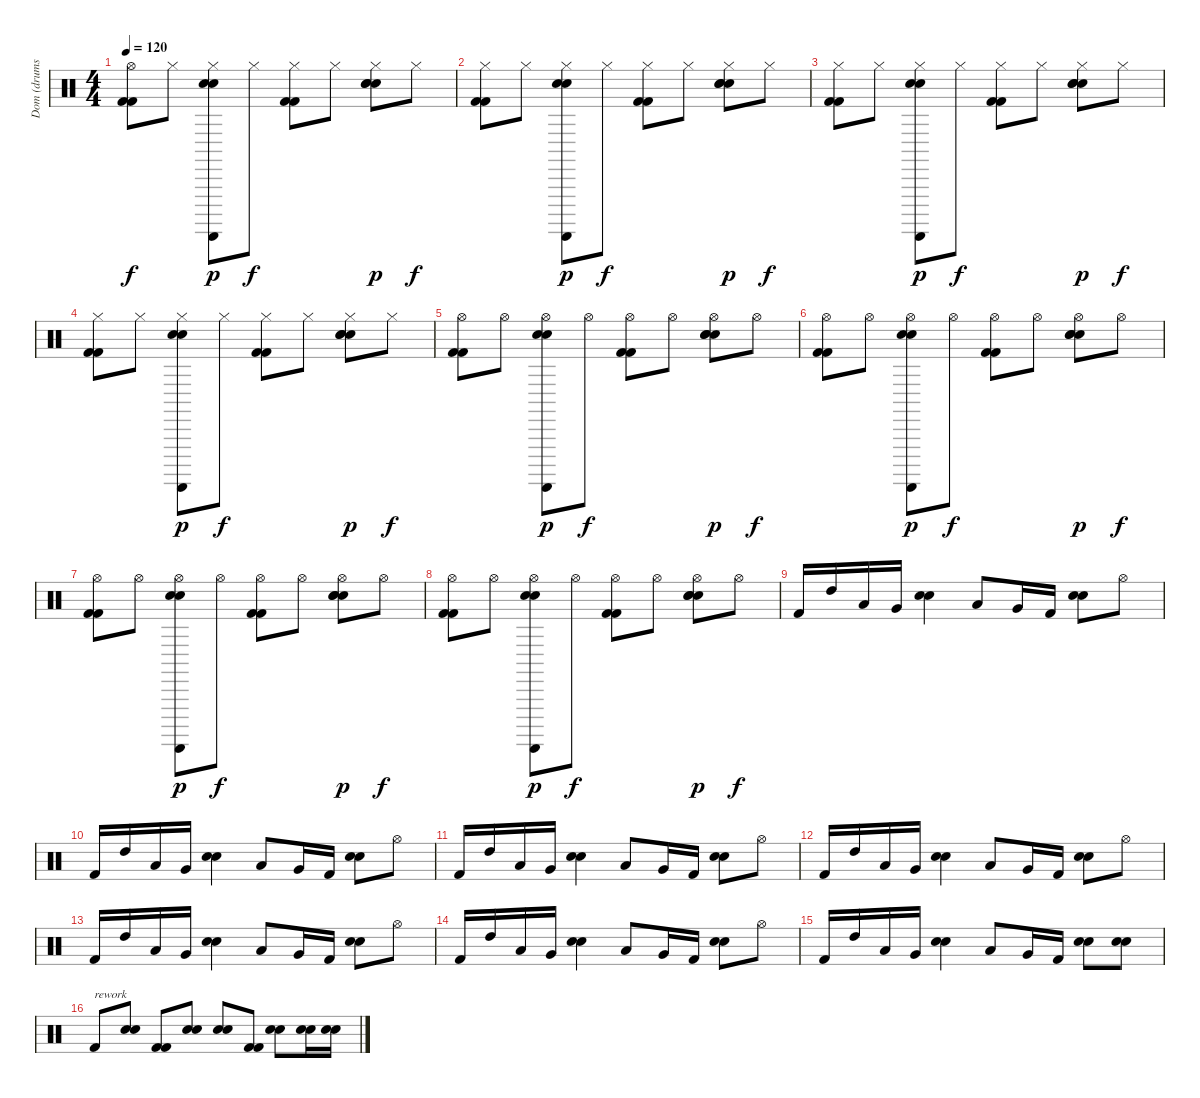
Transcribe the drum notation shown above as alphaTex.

\track ("Dom (drums)" "Dom (drums") {instrument percussion}
\staff {score}
\articulation defaults
\ts (4 4)
\tempo 120
\clef neutral
\ks c
("Hi-Hat (open)" "Kick (hit) 2" "Kick (hit) 2").8{dy f volume 13} "Hi-Hat (closed)".8 ("Hi-Hat (closed)" "Guiro (scrap-return)" "Electric Snare (hit)" "Electric Snare (hit)").8{dy p} "Hi-Hat (closed)".8{dy f} ("Hi-Hat (closed)" "Kick (hit) 2" "Kick (hit) 2").8 "Hi-Hat (closed)".8 ("Hi-Hat (closed)" "Hand Clap (hit)" "Electric Snare (hit)" "Electric Snare (hit)").8{dy p} "Hi-Hat (closed)".8{dy f} |
("Hi-Hat (closed)" "Kick (hit) 2" "Kick (hit) 2").8 "Hi-Hat (closed)".8 ("Hi-Hat (closed)" "Guiro (scrap-return)" "Electric Snare (hit)" "Electric Snare (hit)").8{dy p} "Hi-Hat (closed)".8{dy f} ("Hi-Hat (closed)" "Kick (hit) 2" "Kick (hit) 2").8 "Hi-Hat (closed)".8 ("Hi-Hat (closed)" "Hand Clap (hit)" "Electric Snare (hit)" "Electric Snare (hit)").8{dy p} "Hi-Hat (closed)".8{dy f} |
("Hi-Hat (closed)" "Kick (hit) 2" "Kick (hit) 2").8 "Hi-Hat (closed)".8 ("Hi-Hat (closed)" "Guiro (scrap-return)" "Electric Snare (hit)" "Electric Snare (hit)").8{dy p} "Hi-Hat (closed)".8{dy f} ("Hi-Hat (closed)" "Kick (hit) 2" "Kick (hit) 2").8 "Hi-Hat (closed)".8 ("Hi-Hat (closed)" "Hand Clap (hit)" "Electric Snare (hit)" "Electric Snare (hit)").8{dy p} "Hi-Hat (closed)".8{dy f} |
("Hi-Hat (closed)" "Kick (hit) 2" "Kick (hit) 2").8 "Hi-Hat (closed)".8 ("Hi-Hat (closed)" "Guiro (scrap-return)" "Electric Snare (hit)" "Electric Snare (hit)").8{dy p} "Hi-Hat (closed)".8{dy f} ("Hi-Hat (closed)" "Kick (hit) 2" "Kick (hit) 2").8 "Hi-Hat (closed)".8 ("Hi-Hat (closed)" "Hand Clap (hit)" "Electric Snare (hit)" "Electric Snare (hit)").8{dy p} "Hi-Hat (closed)".8{dy f} |
("Hi-Hat (open)" "Kick (hit) 2" "Kick (hit) 2").8{volume 13} "Hi-Hat (open)".8 ("Hi-Hat (open)" "Guiro (scrap-return)" "Electric Snare (hit)" "Electric Snare (hit)").8{dy p} "Hi-Hat (open)".8{dy f} ("Hi-Hat (open)" "Kick (hit) 2" "Kick (hit) 2").8 "Hi-Hat (open)".8 ("Hi-Hat (open)" "Hand Clap (hit)" "Electric Snare (hit)" "Electric Snare (hit)").8{dy p} "Hi-Hat (open)".8{dy f} |
("Hi-Hat (open)" "Kick (hit) 2" "Kick (hit) 2").8 "Hi-Hat (open)".8 ("Hi-Hat (open)" "Guiro (scrap-return)" "Electric Snare (hit)" "Electric Snare (hit)").8{dy p} "Hi-Hat (open)".8{dy f} ("Hi-Hat (open)" "Kick (hit) 2" "Kick (hit) 2").8 "Hi-Hat (open)".8 ("Hi-Hat (open)" "Hand Clap (hit)" "Electric Snare (hit)" "Electric Snare (hit)").8{dy p} "Hi-Hat (open)".8{dy f} |
("Hi-Hat (open)" "Kick (hit) 2" "Kick (hit) 2").8 "Hi-Hat (open)".8 ("Hi-Hat (open)" "Guiro (scrap-return)" "Electric Snare (hit)" "Electric Snare (hit)").8{dy p} "Hi-Hat (open)".8{dy f} ("Hi-Hat (open)" "Kick (hit) 2" "Kick (hit) 2").8 "Hi-Hat (open)".8 ("Hi-Hat (open)" "Hand Clap (hit)" "Electric Snare (hit)" "Electric Snare (hit)").8{dy p} "Hi-Hat (open)".8{dy f} |
("Hi-Hat (open)" "Kick (hit) 2" "Kick (hit) 2").8 "Hi-Hat (open)".8 ("Hi-Hat (open)" "Guiro (scrap-return)" "Electric Snare (hit)" "Electric Snare (hit)").8{dy p} "Hi-Hat (open)".8{dy f} ("Hi-Hat (open)" "Kick (hit) 2" "Kick (hit) 2").8 "Hi-Hat (open)".8 ("Hi-Hat (open)" "Hand Clap (hit)" "Electric Snare (hit)" "Electric Snare (hit)").8{dy p} "Hi-Hat (open)".8{dy f} |
"Kick (hit) 2".16 "High Tom (hit)".16 "Low Tom (hit)".16 "Very Low Tom (hit)".16 ("Electric Snare (hit)" "Electric Snare (hit)").4 "Low Tom (hit)".8 "Very Low Tom (hit)".16 "Kick (hit) 2".16 ("Electric Snare (hit)" "Electric Snare (hit)").8 "Hi-Hat (open)".8 |
"Kick (hit) 2".16 "High Tom (hit)".16 "Low Tom (hit)".16 "Very Low Tom (hit)".16 ("Electric Snare (hit)" "Electric Snare (hit)").4 "Low Tom (hit)".8 "Very Low Tom (hit)".16 "Kick (hit) 2".16 ("Electric Snare (hit)" "Electric Snare (hit)").8 "Hi-Hat (open)".8 |
"Kick (hit) 2".16 "High Tom (hit)".16 "Low Tom (hit)".16 "Very Low Tom (hit)".16 ("Electric Snare (hit)" "Electric Snare (hit)").4 "Low Tom (hit)".8 "Very Low Tom (hit)".16 "Kick (hit) 2".16 ("Electric Snare (hit)" "Electric Snare (hit)").8 "Hi-Hat (open)".8 |
"Kick (hit) 2".16 "High Tom (hit)".16 "Low Tom (hit)".16 "Very Low Tom (hit)".16 ("Electric Snare (hit)" "Electric Snare (hit)").4 "Low Tom (hit)".8 "Very Low Tom (hit)".16 "Kick (hit) 2".16 ("Electric Snare (hit)" "Electric Snare (hit)").8 "Hi-Hat (open)".8 |
"Kick (hit) 2".16 "High Tom (hit)".16 "Low Tom (hit)".16 "Very Low Tom (hit)".16 ("Electric Snare (hit)" "Electric Snare (hit)").4 "Low Tom (hit)".8 "Very Low Tom (hit)".16 "Kick (hit) 2".16 ("Electric Snare (hit)" "Electric Snare (hit)").8 "Hi-Hat (open)".8 |
"Kick (hit) 2".16 "High Tom (hit)".16 "Low Tom (hit)".16 "Very Low Tom (hit)".16 ("Electric Snare (hit)" "Electric Snare (hit)").4 "Low Tom (hit)".8 "Very Low Tom (hit)".16 "Kick (hit) 2".16 ("Electric Snare (hit)" "Electric Snare (hit)").8 "Hi-Hat (open)".8 |
"Kick (hit) 2".16 "High Tom (hit)".16 "Low Tom (hit)".16 "Very Low Tom (hit)".16 ("Electric Snare (hit)" "Electric Snare (hit)").4 "Low Tom (hit)".8 "Very Low Tom (hit)".16 "Kick (hit) 2".16 ("Electric Snare (hit)" "Electric Snare (hit)").8 ("Electric Snare (hit)" "Electric Snare (hit)").8 |
"Kick (hit) 2".8{txt "rework"} ("Electric Snare (hit)" "Electric Snare (hit)").8 ("Kick (hit) 2" "Kick (hit) 2").8 ("Electric Snare (hit)" "Electric Snare (hit)").8 ("Electric Snare (hit)" "Electric Snare (hit)").8 ("Kick (hit) 2" "Kick (hit) 2").8 ("Electric Snare (hit)" "Electric Snare (hit)").8 ("Electric Snare (hit)" "Electric Snare (hit)").16 ("Electric Snare (hit)" "Electric Snare (hit)").16
